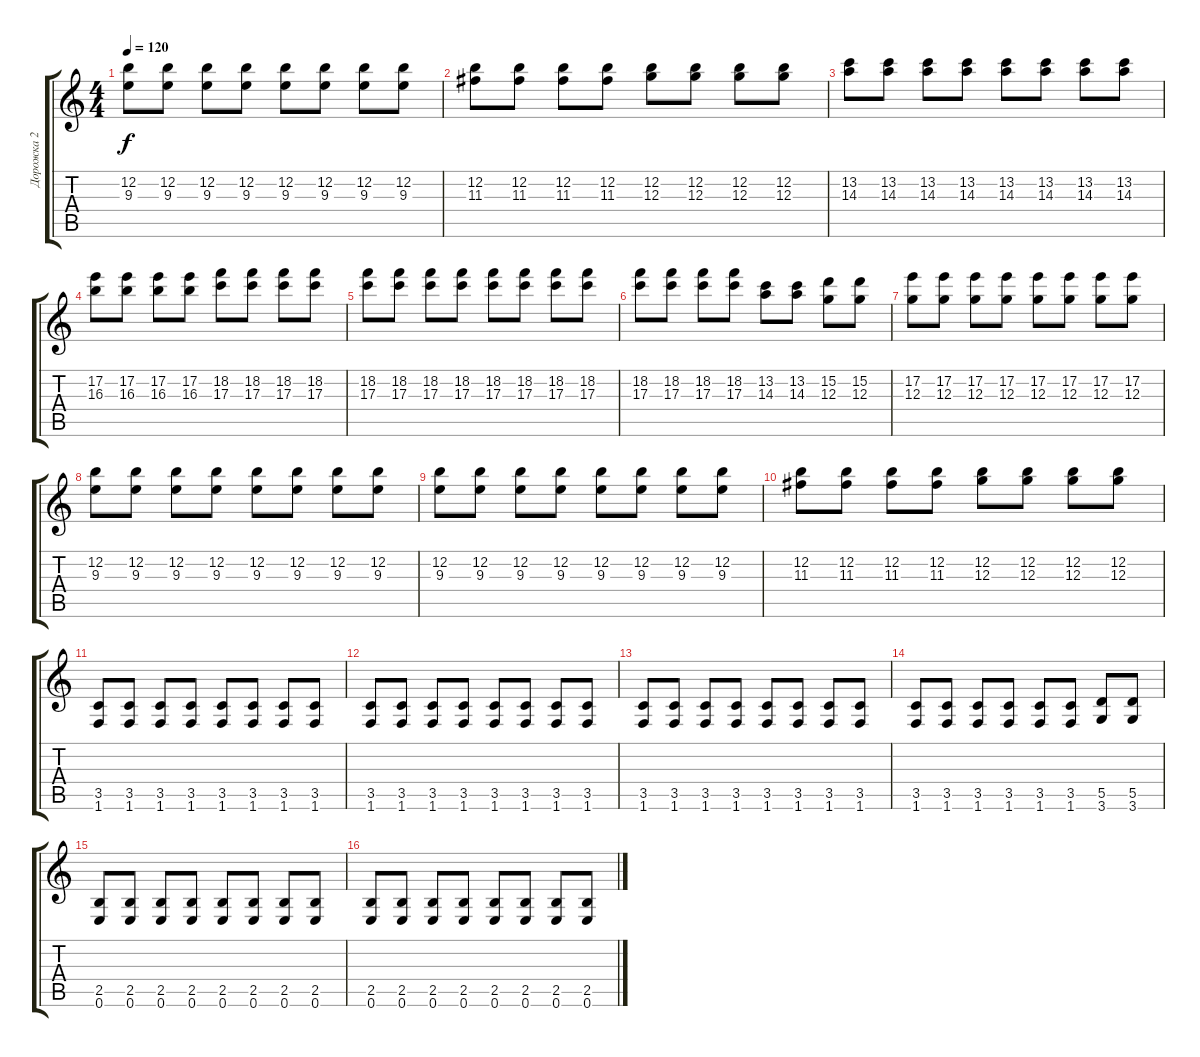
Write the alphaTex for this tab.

\track ("Дорожка 2" "Дорожка 2") {instrument overdrivenguitar}
\staff {score tabs}
\tuning (E4 B3 G3 D3 A2 E2) {hide}
\ts (4 4)
\tempo 120
\clef g2
\ks c
(12.2 9.3).8{dy f} (12.2 9.3).8 (12.2 9.3).8 (12.2 9.3).8 (12.2 9.3).8 (12.2 9.3).8 (12.2 9.3).8 (12.2 9.3).8 |
(12.2 11.3).8 (12.2 11.3).8 (12.2 11.3).8 (12.2 11.3).8 (12.2 12.3).8 (12.2 12.3).8 (12.2 12.3).8 (12.2 12.3).8 |
(13.2 14.3).8 (13.2 14.3).8 (13.2 14.3).8 (13.2 14.3).8 (13.2 14.3).8 (13.2 14.3).8 (13.2 14.3).8 (13.2 14.3).8 |
(17.2 16.3).8 (17.2 16.3).8 (17.2 16.3).8 (17.2 16.3).8 (18.2 17.3).8 (18.2 17.3).8 (18.2 17.3).8 (18.2 17.3).8 |
(18.2 17.3).8 (18.2 17.3).8 (18.2 17.3).8 (18.2 17.3).8 (18.2 17.3).8 (18.2 17.3).8 (18.2 17.3).8 (18.2 17.3).8 |
(18.2 17.3).8 (18.2 17.3).8 (18.2 17.3).8 (18.2 17.3).8 (13.2 14.3).8 (13.2 14.3).8 (15.2 12.3).8 (15.2 12.3).8 |
(17.2 12.3).8 (17.2 12.3).8 (17.2 12.3).8 (17.2 12.3).8 (17.2 12.3).8 (17.2 12.3).8 (17.2 12.3).8 (17.2 12.3).8 |
(12.2 9.3).8 (12.2 9.3).8 (12.2 9.3).8 (12.2 9.3).8 (12.2 9.3).8 (12.2 9.3).8 (12.2 9.3).8 (12.2 9.3).8 |
(12.2 9.3).8 (12.2 9.3).8 (12.2 9.3).8 (12.2 9.3).8 (12.2 9.3).8 (12.2 9.3).8 (12.2 9.3).8 (12.2 9.3).8 |
(12.2 11.3).8 (12.2 11.3).8 (12.2 11.3).8 (12.2 11.3).8 (12.2 12.3).8 (12.2 12.3).8 (12.2 12.3).8 (12.2 12.3).8 |
(3.5 1.6).8 (3.5 1.6).8 (3.5 1.6).8 (3.5 1.6).8 (3.5 1.6).8 (3.5 1.6).8 (3.5 1.6).8 (3.5 1.6).8 |
(3.5 1.6).8 (3.5 1.6).8 (3.5 1.6).8 (3.5 1.6).8 (3.5 1.6).8 (3.5 1.6).8 (3.5 1.6).8 (3.5 1.6).8 |
(3.5 1.6).8 (3.5 1.6).8 (3.5 1.6).8 (3.5 1.6).8 (3.5 1.6).8 (3.5 1.6).8 (3.5 1.6).8 (3.5 1.6).8 |
(3.5 1.6).8 (3.5 1.6).8 (3.5 1.6).8 (3.5 1.6).8 (3.5 1.6).8 (3.5 1.6).8 (5.5 3.6).8 (5.5 3.6).8 |
(2.5 0.6).8 (2.5 0.6).8 (2.5 0.6).8 (2.5 0.6).8 (2.5 0.6).8 (2.5 0.6).8 (2.5 0.6).8 (2.5 0.6).8 |
(2.5 0.6).8 (2.5 0.6).8 (2.5 0.6).8 (2.5 0.6).8 (2.5 0.6).8 (2.5 0.6).8 (2.5 0.6).8 (2.5 0.6).8
